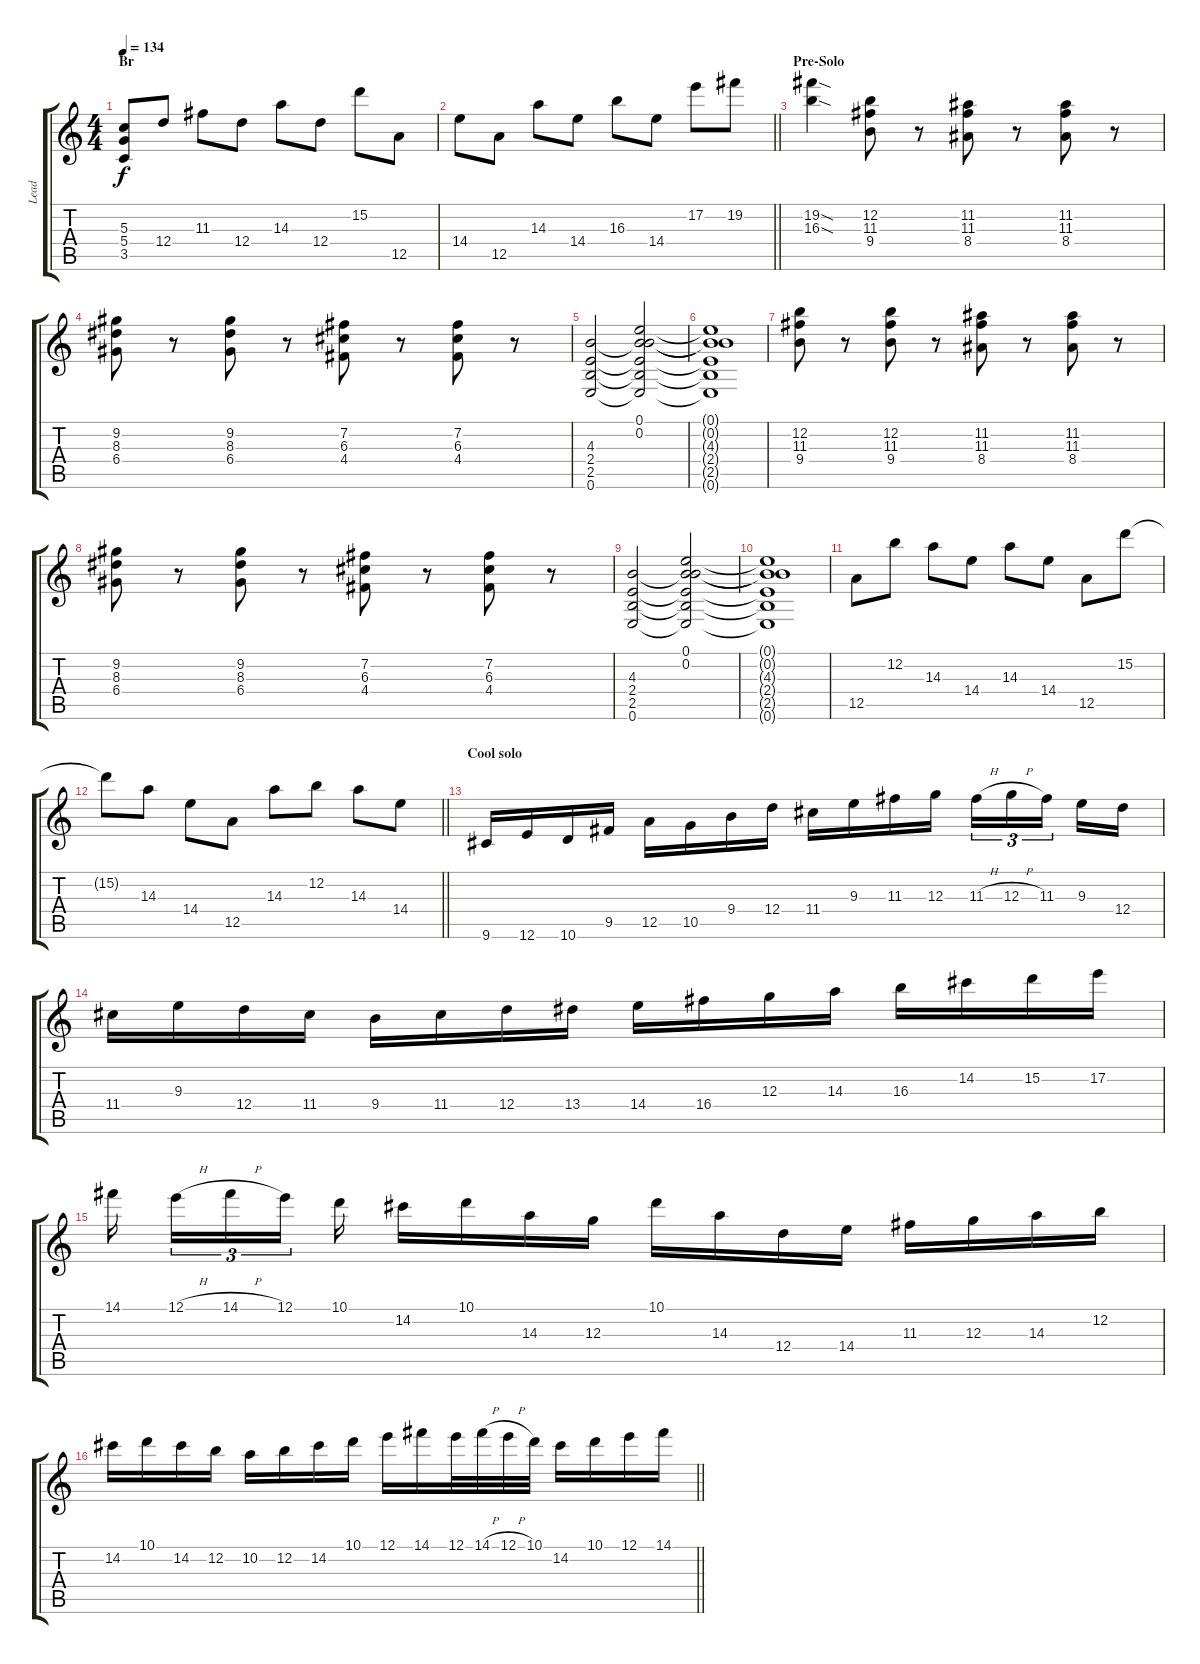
\track ("Lead" "Lead") {instrument overdrivenguitar}
\staff {score tabs}
\tuning (E4 B3 G3 D3 A2 E2) {hide}
\ts (4 4)
\section ("" "Br")
\tempo 134
\clef g2
\ks c
(5.3{t} 5.4{t} 3.5{t}).8{dy f} 12.4.8 11.3.8 12.4.8 14.3.8 12.4.8 15.2.8 12.5.8 |
\barLineRight lightlight
14.4.8 12.5.8 14.3.8 14.4.8 16.3.8 14.4.8 17.2.8 19.2.8 |
\section ("" "Pre-Solo")
(19.2{sod} 16.3{sod}).4 (12.2 11.3 9.4).8 r.8 (11.2 11.3 8.4).8 r.8 (11.2 11.3 8.4).8 r.8 |
(9.2 8.3 6.4).8 r.8 (9.2 8.3 6.4).8 r.8 (7.2 6.3 4.4).8 r.8 (7.2 6.3 4.4).8 r.8 |
(4.3 2.4 2.5 0.6).2 (0.1 0.2 4.3{t} 2.4{t} 2.5{t} 0.6{t}).2 |
(0.1{t} 0.2{t} 4.3{t} 2.4{t} 2.5{t} 0.6{t}).1 |
(12.2 11.3 9.4).8 r.8 (12.2 11.3 9.4).8 r.8 (11.2 11.3 8.4).8 r.8 (11.2 11.3 8.4).8 r.8 |
(9.2 8.3 6.4).8 r.8 (9.2 8.3 6.4).8 r.8 (7.2 6.3 4.4).8 r.8 (7.2 6.3 4.4).8 r.8 |
(4.3 2.4 2.5 0.6).2 (0.1 0.2 4.3{t} 2.4{t} 2.5{t} 0.6{t}).2 |
(0.1{t} 0.2{t} 4.3{t} 2.4{t} 2.5{t} 0.6{t}).1 |
12.5.8 12.2.8 14.3.8 14.4.8 14.3.8 14.4.8 12.5.8 15.2.8 |
\barLineRight lightlight
15.2{t}.8 14.3.8 14.4.8 12.5.8 14.3.8 12.2.8 14.3.8 14.4.8 |
\section ("" "Cool solo")
9.6.16 12.6.16 10.6.16 9.5.16 12.5.16 10.5.16 9.4.16 12.4.16 11.4.16 9.3.16 11.3.16 12.3.16 11.3{h}.16{tu (3 2)} 12.3{h}.16{tu (3 2)} 11.3.16{tu (3 2) beam splitsecondary} 9.3.16 12.4.16 |
11.4.16 9.3.16 12.4.16 11.4.16 9.4.16 11.4.16 12.4.16 13.4.16 14.4.16 16.4.16 12.3.16 14.3.16 16.3.16 14.2.16 15.2.16 17.2.16 |
14.1.16{beam splitsecondary} 12.1{h}.16{tu (3 2)} 14.1{h}.16{tu (3 2)} 12.1.16{tu (3 2) beam splitsecondary} 10.1.16 14.2.16 10.1.16 14.3.16 12.3.16 10.1.16 14.3.16 12.4.16 14.4.16 11.3.16 12.3.16 14.3.16 12.2.16 |
\barLineRight lightlight
14.2.16 10.1.16 14.2.16 12.2.16 10.2.16 12.2.16 14.2.16 10.1.16 12.1.16 14.1.16 12.1.32 14.1{h}.32 12.1{h}.32 10.1.32 14.2.16 10.1.16 12.1.16 14.1.16
